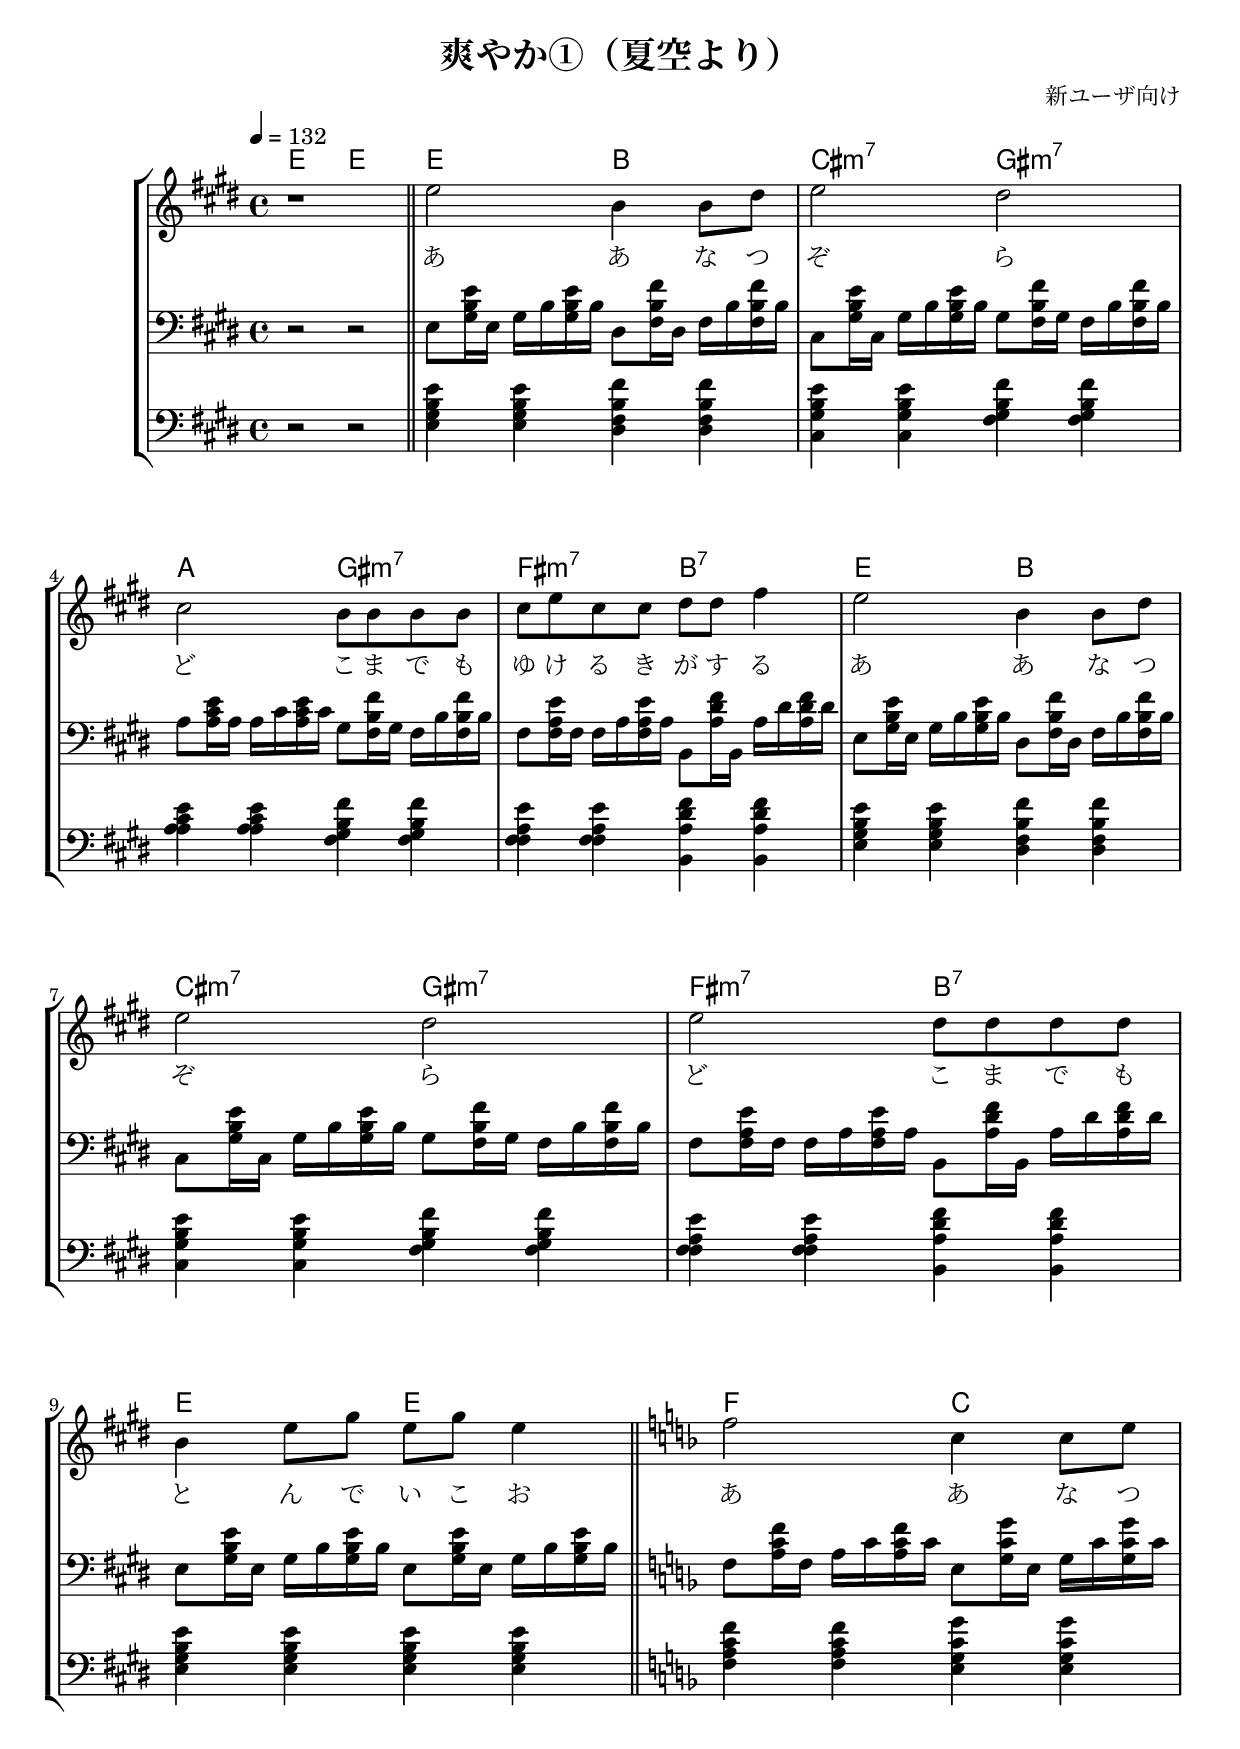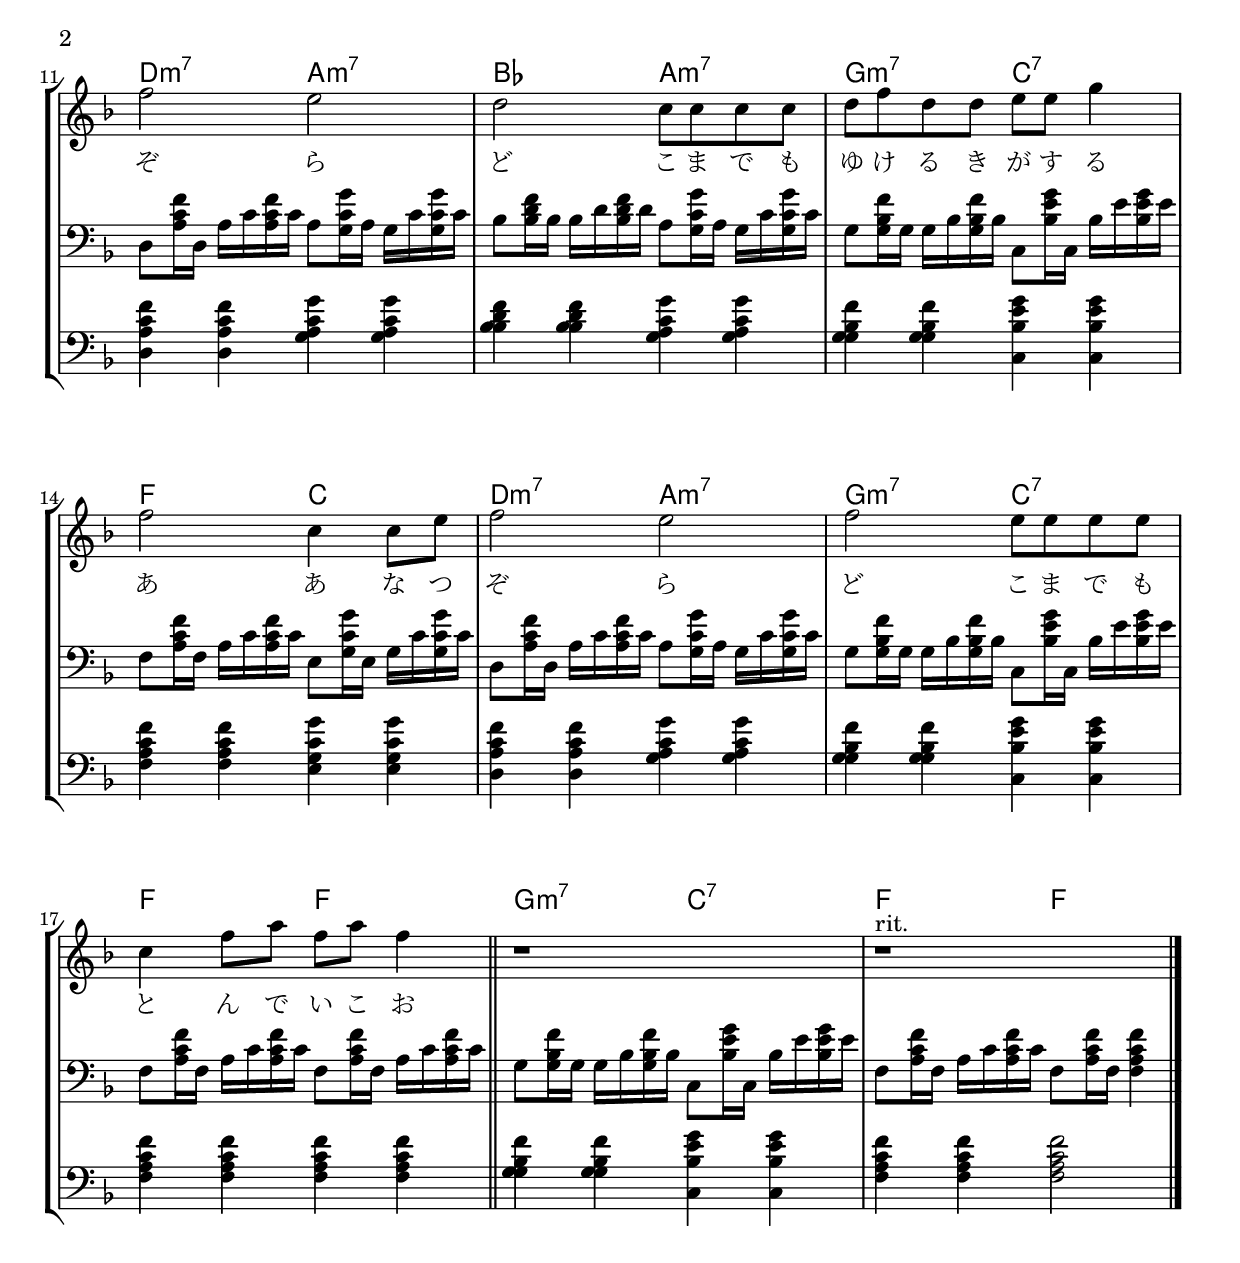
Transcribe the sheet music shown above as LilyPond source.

\version "2.12.1"

\header {
	title = \markup {爽やか①（夏空より）}
	composer = \markup \center-column {新ユーザ向け}
}

harmony = \chordmode {
	e2 e 

	e b cis:min7 gis:min7 a gis:min7 fis:min7 b:7 e b cis:min7 gis:min7 fis:min7 b:7 e e 

	f c d:min7 a:min7 bes a:min7 g:min7 c:7 f c d:min7 a:min7 g:min7 c:7 f f 

	g:min7 c:7 f f 
}

melody = {
	\key e \major
	\tempo 4 = 132
	r1   
	\set Staff.midiInstrument = #"mmi0.34"
	 e''2  b'4  b'8  dis''8 
	e''2  dis''2 
	cis''2  b'8  b'8  b'8  b'8 
	cis''8  e''8  cis''8  cis''8  dis''8  dis''8  fis''4 
	e''2  b'4  b'8  dis''8 
	e''2  dis''2 
	e''2  dis''8  dis''8  dis''8  dis''8 
	b'4  e''8  gis''8  e''8  gis''8  e''4
	\set Staff.midiInstrument = #"mmi0.34"
		\key f \major
 f''2  c''4  c''8  e''8 
	f''2  e''2 
	d''2  c''8  c''8  c''8  c''8 
	d''8  f''8  d''8  d''8  e''8  e''8  g''4 
	f''2  c''4  c''8  e''8 
	f''2  e''2 
	f''2  e''8  e''8  e''8  e''8 
	c''4  f''8  a''8  f''8  a''8  f''4
	r1 | r1^"rit." \bar "|."
}

words = \lyricmode {
	
	あ  あ  な  つ  ぞ  ら  ど  こ  ま  で  も  ゆ  け  る  き  が  す  る  あ  あ  な  つ  ぞ  ら  ど  こ  ま  で  も  と  ん  で  い  こ  お  
	あ  あ  な  つ  ぞ  ら  ど  こ  ま  で  も  ゆ  け  る  き  が  す  る  あ  あ  な  つ  ぞ  ら  ど  こ  ま  で  も  と  ん  で  い  こ  お  
	
}

tempochange = {
	\tempo 4 = 132
	r1 \bar "||"
	\tempo 4 = 132
	r1 | r1 | r1 | r1 | r1 | r1 | r1 | r1 \bar "||"
	\tempo 4 = 132
	r1 | r1 | r1 | r1 | r1 | r1 | r1 | r1 \bar "||"
	\tempo 4 = 132
	r1 | \tempo 4 = 99 r2 \tempo 4 = 88 r2 \bar "|."
}

mainacc = {
	\clef bass
	\set Staff.midiInstrument = #"Acoustic grand"
	\key e \major
	\tempo 4 = 132
	r2
	r2
	\bar "||"

	\set Staff.midiInstrument = #"Acoustic Guitar (steel)"
	e8 <gis b e'>16 e16   gis16 b16 <gis b e'>16 b16
	dis8 <fis b fis'>16 dis16   fis16 b16 <fis b fis'>16 b16
	cis8 <gis b e'>16 cis16   gis16 b16 <gis b e'>16 b16
	gis8 <fis b fis'>16 gis16   fis16 b16 <fis b fis'>16 b16
	a8 <a cis' e'>16 a16   a16 cis'16 <a cis' e'>16 cis'16
	gis8 <fis b fis'>16 gis16   fis16 b16 <fis b fis'>16 b16
	fis8 <fis a e'>16 fis16   fis16 a16 <fis a e'>16 a16
	b,8 <a dis' fis'>16 b,16   a16 dis'16 <a dis' fis'>16 dis'16
	e8 <gis b e'>16 e16   gis16 b16 <gis b e'>16 b16
	dis8 <fis b fis'>16 dis16   fis16 b16 <fis b fis'>16 b16
	cis8 <gis b e'>16 cis16   gis16 b16 <gis b e'>16 b16
	gis8 <fis b fis'>16 gis16   fis16 b16 <fis b fis'>16 b16
	fis8 <fis a e'>16 fis16   fis16 a16 <fis a e'>16 a16
	b,8 <a dis' fis'>16 b,16   a16 dis'16 <a dis' fis'>16 dis'16
	e8 <gis b e'>16 e16   gis16 b16 <gis b e'>16 b16
	e8 <gis b e'>16 e16   gis16 b16 <gis b e'>16 b16
	\bar "||"

	\set Staff.midiInstrument = #"Acoustic Guitar (steel)"
	\key f \major
	f8 <a c' f'>16 f16   a16 c'16 <a c' f'>16 c'16
	e8 <g c' g'>16 e16   g16 c'16 <g c' g'>16 c'16
	d8 <a c' f'>16 d16   a16 c'16 <a c' f'>16 c'16
	a8 <g c' g'>16 a16   g16 c'16 <g c' g'>16 c'16
	bes8 <bes d' f'>16 bes16   bes16 d'16 <bes d' f'>16 d'16
	a8 <g c' g'>16 a16   g16 c'16 <g c' g'>16 c'16
	g8 <g bes f'>16 g16   g16 bes16 <g bes f'>16 bes16
	c8 <bes e' g'>16 c16   bes16 e'16 <bes e' g'>16 e'16
	f8 <a c' f'>16 f16   a16 c'16 <a c' f'>16 c'16
	e8 <g c' g'>16 e16   g16 c'16 <g c' g'>16 c'16
	d8 <a c' f'>16 d16   a16 c'16 <a c' f'>16 c'16
	a8 <g c' g'>16 a16   g16 c'16 <g c' g'>16 c'16
	g8 <g bes f'>16 g16   g16 bes16 <g bes f'>16 bes16
	c8 <bes e' g'>16 c16   bes16 e'16 <bes e' g'>16 e'16
	f8 <a c' f'>16 f16   a16 c'16 <a c' f'>16 c'16
	f8 <a c' f'>16 f16   a16 c'16 <a c' f'>16 c'16
	\bar "||"

	\set Staff.midiInstrument = #"Acoustic Guitar (steel)"
	g8 <g bes f'>16 g16   g16 bes16 <g bes f'>16 bes16
	c8 <bes e' g'>16 c16   bes16 e'16 <bes e' g'>16 e'16
	f8 <a c' f'>16 f16   a16 c'16 <a c' f'>16 c'16
	f8 <a c' f'>16 f16 <f a c' f'>4
	\bar "|."
}

subacc = {
	\clef bass
	\set Staff.midiInstrument = #"Acoustic grand"
	\key e \major
	\tempo 4 = 132
	r2
	r2
	\bar "||"

	\set Staff.midiInstrument = #"Violin"
	<e gis b e'>4 <e gis b e'>4
	<dis fis b fis'>4 <dis fis b fis'>4
	<cis gis b e'>4 <cis gis b e'>4
	<gis fis b fis'>4 <gis fis b fis'>4
	<a a cis' e'>4 <a a cis' e'>4
	<gis fis b fis'>4 <gis fis b fis'>4
	<fis fis a e'>4 <fis fis a e'>4
	<b, a dis' fis'>4 <b, a dis' fis'>4
	<e gis b e'>4 <e gis b e'>4
	<dis fis b fis'>4 <dis fis b fis'>4
	<cis gis b e'>4 <cis gis b e'>4
	<gis fis b fis'>4 <gis fis b fis'>4
	<fis fis a e'>4 <fis fis a e'>4
	<b, a dis' fis'>4 <b, a dis' fis'>4
	<e gis b e'>4 <e gis b e'>4
	<e gis b e'>4 <e gis b e'>4
	\bar "||"

	\set Staff.midiInstrument = #"String Ensemble 1"
	\key f \major
	<f a c' f'>4 <f a c' f'>4
	<e g c' g'>4 <e g c' g'>4
	<d a c' f'>4 <d a c' f'>4
	<a g c' g'>4 <a g c' g'>4
	<bes bes d' f'>4 <bes bes d' f'>4
	<a g c' g'>4 <a g c' g'>4
	<g g bes f'>4 <g g bes f'>4
	<c bes e' g'>4 <c bes e' g'>4
	<f a c' f'>4 <f a c' f'>4
	<e g c' g'>4 <e g c' g'>4
	<d a c' f'>4 <d a c' f'>4
	<a g c' g'>4 <a g c' g'>4
	<g g bes f'>4 <g g bes f'>4
	<c bes e' g'>4 <c bes e' g'>4
	<f a c' f'>4 <f a c' f'>4
	<f a c' f'>4 <f a c' f'>4
	\bar "||"

	\set Staff.midiInstrument = #"String Ensemble 1"
	<g g bes f'>4 <g g bes f'>4
	<c bes e' g'>4 <c bes e' g'>4
	<f a c' f'>4 <f a c' f'>4
	<f a c' f'>2
	\bar "|."
}

percA = {
	\drummode {
	r1  \bar "||"
	r4 hh4 hh4 hh4  |hh4 hh4 hh4 hh4  |hh4 hh4 hh4 hh4  |hh4 hh4 hh4 hh4  |r4 hh4 hh4 hh4  |hh4 hh4 hh4 hh4  |hh4 hh4 hh4 hh4  |r1  \bar "||"
	r8 cymr8 cymr8 cymr8 cymr8 cymr8 cymr8 cymr8  |cymr8 cymr8 cymr8 cymr8 cymr8 cymr8 cymr8 cymr8  |cymr8 cymr8 cymr8 cymr8 cymr8 cymr8 cymr8 cymr8  |cymr8 cymr8 cymr8 cymr8 cymr8 cymr8 cymr8 cymr8  |r8 cymr8 cymr8 cymr8 cymr8 cymr8 cymr8 cymr8  |cymr8 cymr8 cymr8 cymr8 cymr8 cymr8 cymr8 cymr8  |cymr8 cymr8 cymr8 cymr8 cymr8 cymr8 cymr8 cymr8  |cymr8 cymr8 cymr4 cymr8 cymr4.  \bar "||"
	r8 cymr8 cymr8 cymr8 cymr8 cymr8 cymr8 cymr8  |cymr8 cymr8 cymr4 cymr8 cymr4.  \bar "|."
	}
}

percB = {
	\drummode {
	sn16 sn16 sn16 sn16 sn16 sn16 sn16 sn16 sn16 sn16 sn16 sn16 sn16 sn16 sn16 sn16  \bar "||"
	r4 sn8 sn4. sn4  |r4 sn8 sn4. sn4  |r4 sn8 sn4. sn4  |r4 sn8 sn4. sn4  |r4 sn8 sn4. sn4  |r4 sn8 sn4. sn4  |r4 sn8 sn4. sn4  |sn16 sn16 sn16 sn16 sn16 sn16 sn16 sn16 sn16 sn16 sn16 sn16 sn16 sn16 sn16 sn16  \bar "||"
	r4 sn8 sn4. sn4  |r4 sn8 sn4. sn4  |r4 sn8 sn4. sn4  |r4 sn8 sn4. sn4  |r4 sn8 sn4. sn4  |r4 sn8 sn4. sn4  |r4 sn8 sn4. sn4  |r8 sn8 sn4 sn8 sn8 sn16 sn16 sn16 sn16  \bar "||"
	r4 sn8 sn4. sn4  |r8 sn8 sn4 sn8 sn8 sn16 sn16 sn16 sn16  \bar "|."
	}
}

percC = {
	\drummode {
	bd4 bd4 bd8 bd8 bd8 bd8  \bar "||"
	bd4 bd4 bd4 bd4  |bd4 bd4 bd4 bd8 bd8  |bd4 bd4 bd4 bd4  |bd4 bd4 bd4 bd8 bd8  |bd4 bd4 bd4 bd4  |bd4 bd4 bd4 bd8 bd8  |bd4 bd4 bd4 bd4  |bd4 bd4 bd8 bd8 bd8 bd8  \bar "||"
	bd4 bd4 bd4 bd4  |bd4 bd4 bd8 bd8 bd4  |bd4 bd4 bd4 bd4  |bd4 bd4 bd8 bd8 bd4  |bd4 bd4 bd4 bd4  |bd4 bd4 bd8 bd8 bd4  |bd4 bd4 bd4 bd4  |bd4. bd8 bd4 bd8 bd8  \bar "||"
	bd4 bd4 bd4 bd4  |bd4. bd8 bd4 bd8 bd8  \bar "|."
	}
}

percD = {
	\drummode {
	r8 hhp4 hhp4 hhp4 hhp8  \bar "||"
	r8 hhp4 hhp4 hhp4 hhp8  |r8 hhp4 hhp4 hhp4 hhp8  |r8 hhp4 hhp4 hhp4 hhp8  |r8 hhp4 hhp4 hhp4 hhp8  |r8 hhp4 hhp4 hhp4 hhp8  |r8 hhp4 hhp4 hhp4 hhp8  |r8 hhp4 hhp4 hhp4 hhp8  |r8 hhp4 hhp4 hhp4 hhp8  \bar "||"
	cymc1  |r1 |r1 |r1 |cymc1  |r1 |r1 |r1 \bar "||"
	cymc1  |r1 \bar "|."
	}
}

percE = {
	\drummode {
	cymc1  \bar "||"
	cymc1  |r1 |r1 |r1 |cymc1  |r1 |r1 |r1 \bar "||"
	r1 |r1 |r1 |r1 |r1 |r1 |r1 |r4 r16 hhp8 hhp2 r16  \bar "||"
	r1 |r4 r16 hhp8 hhp2 r16  \bar "|."
	}
}

percF = {
	\drummode {
	r1 \bar "||"
	r1 | r1 | r1 | r1 | r1 | r1 | r1 | r1 \bar "||"
	r1 |r1 |r1 |r1 |r1 |r1 |r1 |r4. hh2 r8  \bar "||"
	r1 |r4. hh2 r8  \bar "|."
	}
}

\score {
	<<
		\new StaffGroup <<
			\new ChordNames {\harmony}
			\new Voice = "melody" {\melody}
			\new Lyrics \lyricsto "melody" \words
			\new Staff = "mainacc" {\mainacc}
			\new Staff = "subacc" {\subacc}
		>>
	>>
	\layout { }
}
